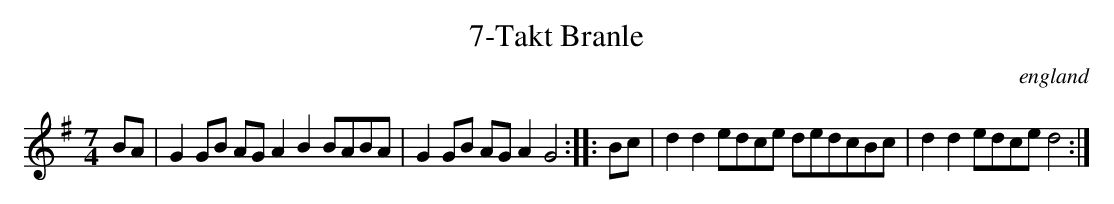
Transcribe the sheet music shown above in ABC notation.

X:1
T:7-Takt Branle
O:england
M:7/4
K:G
BA|\
G2GB AGA2 B2BABA | G2GB AGA2 G4 :: \
Bc |\
d2d2 edce dedcBc | d2d2 edce d4 :|
